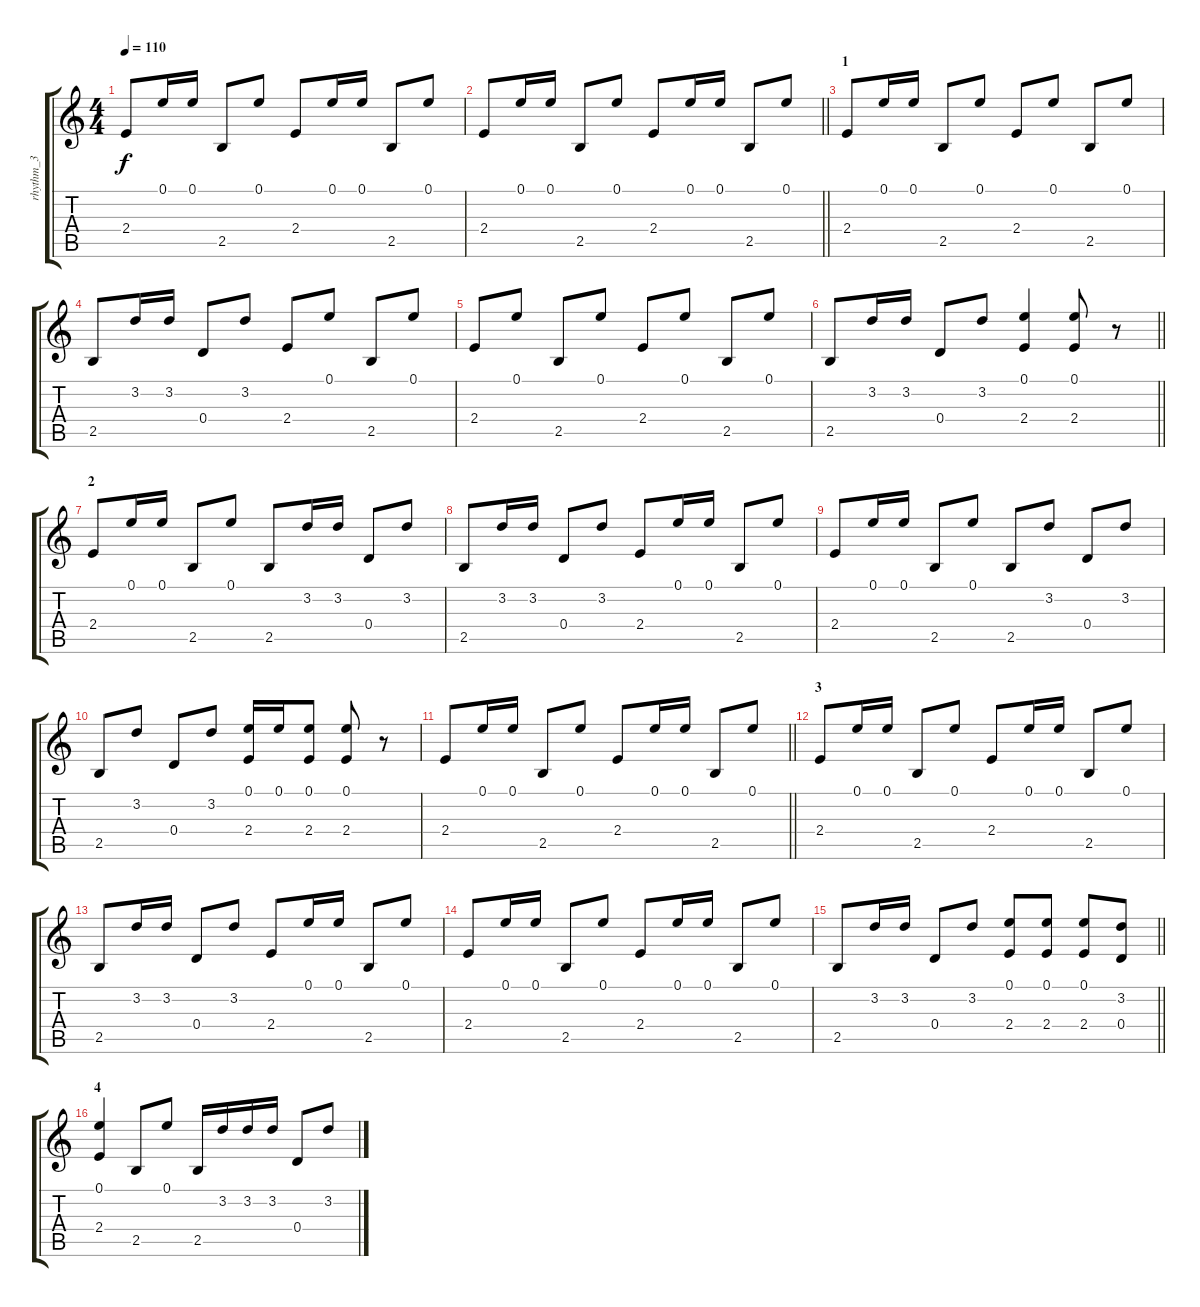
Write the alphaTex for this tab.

\track ("rhythm_3" "rhythm_3") {instrument acousticguitarnylon}
\staff {score tabs}
\tuning (E4 B3 G3 D3 A2 E2) {hide}
\ts (4 4)
\tempo 110
\clef g2
\ks c
2.4.8{dy f instrument acousticguitarnylon} 0.1.16 0.1.16 2.5.8 0.1.8 2.4.8 0.1.16 0.1.16 2.5.8 0.1.8 |
\barLineRight lightlight
2.4.8 0.1.16 0.1.16 2.5.8 0.1.8 2.4.8 0.1.16 0.1.16 2.5.8 0.1.8 |
\section ("" "1")
2.4.8 0.1.16 0.1.16 2.5.8 0.1.8 2.4.8 0.1.8 2.5.8 0.1.8 |
2.5.8 3.2.16 3.2.16 0.4.8 3.2.8 2.4.8 0.1.8 2.5.8 0.1.8 |
2.4.8 0.1.8 2.5.8 0.1.8 2.4.8 0.1.8 2.5.8 0.1.8 |
\barLineRight lightlight
2.5.8 3.2.16 3.2.16 0.4.8 3.2.8 (0.1 2.4).4 (0.1 2.4).8 r.8 |
\section ("" "2")
2.4.8 0.1.16 0.1.16 2.5.8 0.1.8 2.5.8 3.2.16 3.2.16 0.4.8 3.2.8 |
2.5.8 3.2.16 3.2.16 0.4.8 3.2.8 2.4.8 0.1.16 0.1.16 2.5.8 0.1.8 |
2.4.8 0.1.16 0.1.16 2.5.8 0.1.8 2.5.8 3.2.8 0.4.8 3.2.8 |
2.5.8 3.2.8 0.4.8 3.2.8 (0.1 2.4).16 0.1.16 (0.1 2.4).8 (0.1 2.4).8 r.8 |
\barLineRight lightlight
2.4.8 0.1.16 0.1.16 2.5.8 0.1.8 2.4.8 0.1.16 0.1.16 2.5.8 0.1.8 |
\section ("" "3")
2.4.8 0.1.16 0.1.16 2.5.8 0.1.8 2.4.8 0.1.16 0.1.16 2.5.8 0.1.8 |
2.5.8 3.2.16 3.2.16 0.4.8 3.2.8 2.4.8 0.1.16 0.1.16 2.5.8 0.1.8 |
2.4.8 0.1.16 0.1.16 2.5.8 0.1.8 2.4.8 0.1.16 0.1.16 2.5.8 0.1.8 |
\barLineRight lightlight
2.5.8 3.2.16 3.2.16 0.4.8 3.2.8 (0.1 2.4).8 (0.1 2.4).8 (0.1 2.4).8 (3.2 0.4).8 |
\section ("" "4")
(0.1 2.4).4 2.5.8 0.1.8 2.5.16 3.2.16 3.2.16 3.2.16 0.4.8 3.2.8
